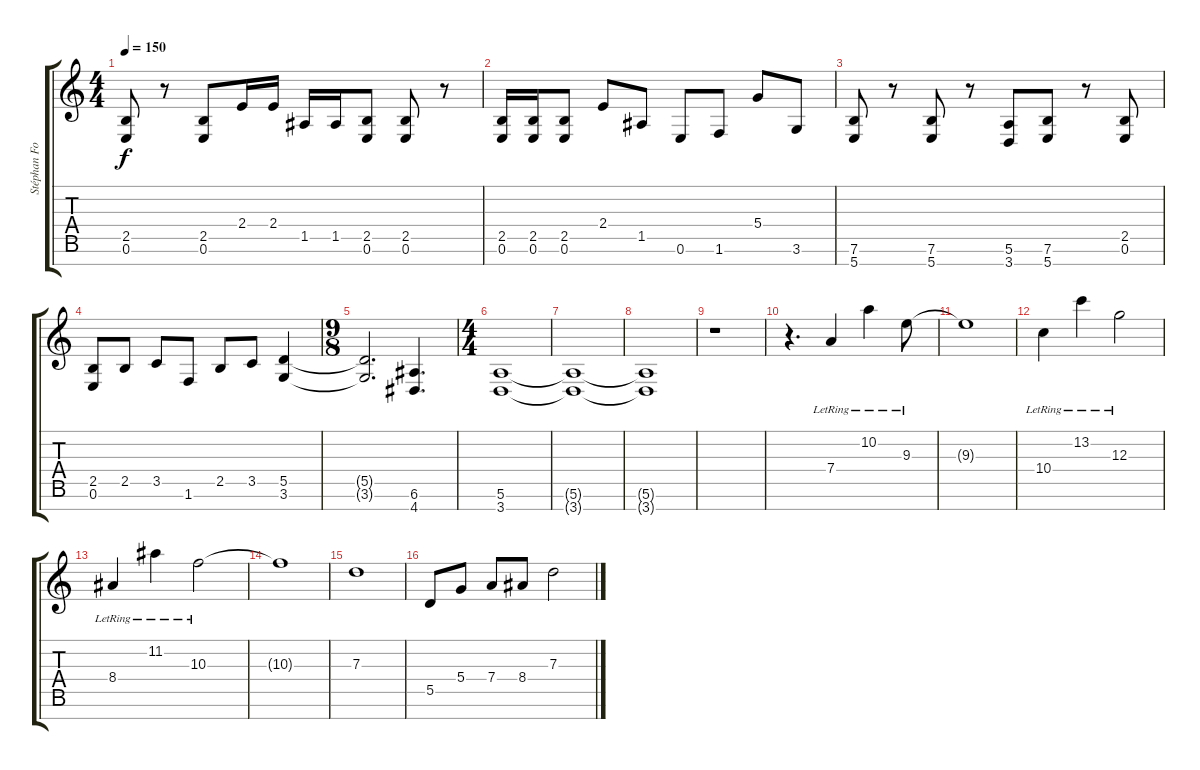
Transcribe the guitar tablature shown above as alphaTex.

\track ("Stéphan Forté - Guitar 7 strings " "Stéphan Fo") {instrument distortionguitar}
\staff {score tabs}
\tuning (E4 B3 G3 D3 A2 E2 B1) {hide}
\ts (4 4)
\tempo 150
\clef g2
\ks c
(2.5 0.6).8{dy f} r.8 (2.5 0.6).8 2.4.16 2.4.16 1.5.16 1.5.16 (2.5 0.6).8 (2.5 0.6).8 r.8 |
(2.5 0.6).16 (2.5 0.6).16 (2.5 0.6).8 2.4.8 1.5.8 0.6.8 1.6.8 5.4.8 3.6.8 |
(7.6 5.7).8 r.8 (7.6 5.7).8 r.8 (5.6 3.7).8 (7.6 5.7).8 r.8 (2.5 0.6).8 |
(2.5 0.6).8 2.5.8 3.5.8 1.6.8 2.5.8 3.5.8 (5.5 3.6).4 |
\ts (9 8)
(5.5{t} 3.6{t}).2{d} (6.6 4.7).4{d} |
\ts (4 4)
(5.6 3.7).1{volume 0} |
(5.6{t} 3.7{t}).1 |
(5.6{t} 3.7{t}).1 |
r.1{volume 13 instrument electricguitarclean} |
r.4{d} 7.4{lr}.4 10.2{lr}.4 9.3{lr}.8 |
9.3{t}.1 |
10.4{lr}.4 13.2{lr}.4 12.3{lr}.2 |
8.4{lr}.4 11.2{lr}.4 10.3{lr}.2 |
10.3{t}.1 |
7.3.1 |
5.5.8 5.4.8 7.4.8 8.4.8 7.3.2
